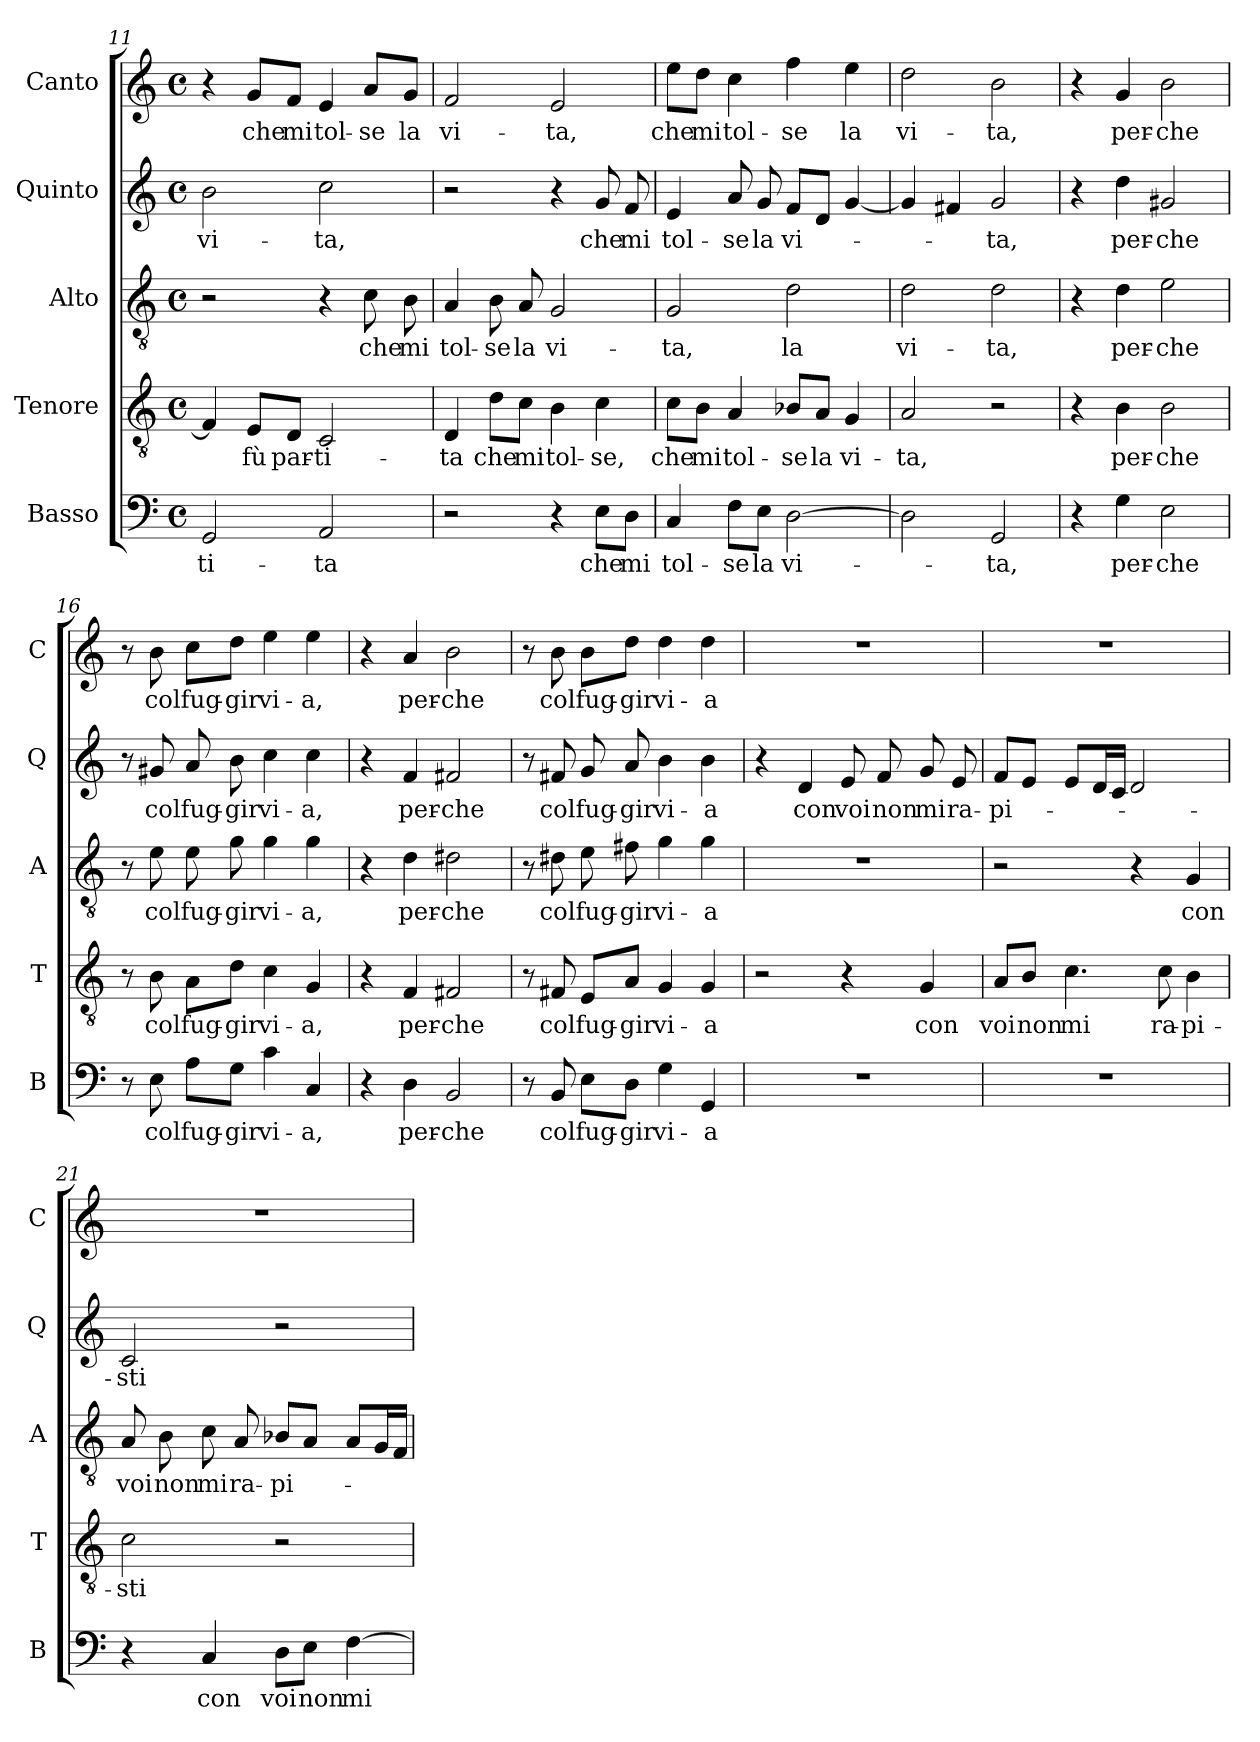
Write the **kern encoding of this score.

**kern	**text	**kern	**text	**kern	**text	**kern	**text	**kern	**text
*part5	*part5	*part4	*part4	*part3	*part3	*part2	*part2	*part1	*part1
*staff5	*staff5	*staff4	*staff4	*staff3	*staff3	*staff2	*staff2	*staff1	*staff1
*I"Basso	*	*I"Tenore	*	*I"Alto	*	*I"Quinto	*	*I"Canto	*
*I'B	*	*I'T	*	*I'A	*	*I'Q	*	*I'C	*
*clefF4	*	*clefGv2	*	*clefGv2	*	*clefG2	*	*clefG2	*
*k[]	*	*k[]	*	*k[]	*	*k[]	*	*k[]	*
*C:	*	*C:	*	*C:	*	*C:	*	*C:	*
*M4/4	*	*M4/4	*	*M4/4	*	*M4/4	*	*M4/4	*
*met(c)	*	*met(c)	*	*met(c)	*	*met(c)	*	*met(c)	*
=11	=11	=11	=11	=11	=11	=11	=11	=11	=11
!	!LO:LY:b	!	!	!	!	!	!LO:LY:b	!	!
2GG/	-ti-	4F/]	.	2r	.	2b\	vi-	4r	.
!	!	!	!LO:LY:b	!	!	!	!	!	!LO:LY:b
.	.	8E/L	fù	.	.	.	.	8g/L	che
!	!	!	!LO:LY:b	!	!	!	!	!	!LO:LY:b
.	.	8D/J	par-	.	.	.	.	8f/J	mi
!	!LO:LY:b	!	!LO:LY:b	!	!	!	!LO:LY:b	!	!LO:LY:b
2AA/	-ta	2C/	-ti-	4r	.	2cc\	-ta,	4e/	tol-
!	!	!	!	!	!LO:LY:b	!	!	!	!LO:LY:b
.	.	.	.	8c\	che	.	.	8a/L	-se
!	!	!	!	!	!LO:LY:b	!	!	!	!LO:LY:b
.	.	.	.	8B\	mi	.	.	8g/J	la
!!LO:PB:g=z
=12	=12	=12	=12	=12	=12	=12	=12	=12	=12
!	!	!	!LO:LY:b	!	!LO:LY:b	!	!	!	!LO:LY:b
2r	.	4D/	-ta	4A/	tol-	2r	.	2f/	vi-
!	!	!	!LO:LY:b	!	!LO:LY:b	!	!	!	!
.	.	8d\L	che	8B\	-se	.	.	.	.
!	!	!	!LO:LY:b	!	!LO:LY:b	!	!	!	!
.	.	8c\J	mi	8A/	la	.	.	.	.
!	!	!	!LO:LY:b	!	!LO:LY:b	!	!	!	!LO:LY:b
4r	.	4B\	tol-	2G/	vi-	4r	.	2e/	-ta,
!	!LO:LY:b	!	!LO:LY:b	!	!	!	!LO:LY:b	!	!
8E\L	che	4c\	-se,	.	.	8g/	che	.	.
!	!LO:LY:b	!	!	!	!	!	!LO:LY:b	!	!
8D\J	mi	.	.	.	.	8f/	mi	.	.
=13	=13	=13	=13	=13	=13	=13	=13	=13	=13
!	!LO:LY:b	!	!LO:LY:b	!	!LO:LY:b	!	!LO:LY:b	!	!LO:LY:b
4C/	tol-	8c\L	che	2G/	-ta,	4e/	tol-	8ee\L	che
!	!	!	!LO:LY:b	!	!	!	!	!	!LO:LY:b
.	.	8B\J	mi	.	.	.	.	8dd\J	mi
!	!LO:LY:b	!	!LO:LY:b	!	!	!	!LO:LY:b	!	!LO:LY:b
8F\L	-se	4A/	tol-	.	.	8a/	-se	4cc\	tol-
!	!LO:LY:b	!	!	!	!	!	!LO:LY:b	!	!
8E\J	la	.	.	.	.	8g/	la	.	.
!	!LO:LY:b	!	!LO:LY:b	!	!LO:LY:b	!	!LO:LY:b	!	!LO:LY:b
[2D\	vi-	8B-X/L	-se	2d\	la	8f/L	vi-	4ff\	-se
!	!	!	!LO:LY:b	!	!	!	!	!	!
.	.	8A/J	la	.	.	8d/J	.	.	.
!	!	!	!LO:LY:b	!	!	!	!	!	!LO:LY:b
.	.	4G/	vi-	.	.	[4g/	.	4ee\	la
=14	=14	=14	=14	=14	=14	=14	=14	=14	=14
!	!	!	!LO:LY:b	!	!LO:LY:b	!	!	!	!LO:LY:b
2D\]	.	2A/	-ta,	2d\	vi-	4g/]	.	2dd\	vi-
.	.	.	.	.	.	4f#X/	.	.	.
!	!LO:LY:b	!	!	!	!LO:LY:b	!	!LO:LY:b	!	!LO:LY:b
2GG/	-ta,	2r	.	2d\	-ta,	2g/	-ta,	2b\	-ta,
=15	=15	=15	=15	=15	=15	=15	=15	=15	=15
4r	.	4r	.	4r	.	4r	.	4r	.
!	!LO:LY:b	!	!LO:LY:b	!	!LO:LY:b	!	!LO:LY:b	!	!LO:LY:b
4G\	per-	4B\	per-	4d\	per-	4dd\	per-	4g/	per-
!	!LO:LY:b	!	!LO:LY:b	!	!LO:LY:b	!	!LO:LY:b	!	!LO:LY:b
2E\	-che	2B\	-che	2e\	-che	2g#X/	-che	2b\	-che
!!LO:LB:g=z
=16	=16	=16	=16	=16	=16	=16	=16	=16	=16
8r	.	8r	.	8r	.	8r	.	8r	.
!	!LO:LY:b	!	!LO:LY:b	!	!LO:LY:b	!	!LO:LY:b	!	!LO:LY:b
8E\	col	8B\	col	8e\	col	8g#X/	col	8b\	col
!	!LO:LY:b	!	!LO:LY:b	!	!LO:LY:b	!	!LO:LY:b	!	!LO:LY:b
8A\L	fug-	8A\L	fug-	8e\	fug-	8a/	fug-	8cc\L	fug-
!	!LO:LY:b	!	!LO:LY:b	!	!LO:LY:b	!	!LO:LY:b	!	!LO:LY:b
8G\J	-gir	8d\J	-gir	8g\	-gir	8b\	-gir	8dd\J	-gir
!	!LO:LY:b	!	!LO:LY:b	!	!LO:LY:b	!	!LO:LY:b	!	!LO:LY:b
4c\	vi-	4c\	vi-	4g\	vi-	4cc\	vi-	4ee\	vi-
!	!LO:LY:b	!	!LO:LY:b	!	!LO:LY:b	!	!LO:LY:b	!	!LO:LY:b
4C/	-a,	4G/	-a,	4g\	-a,	4cc\	-a,	4ee\	-a,
=17	=17	=17	=17	=17	=17	=17	=17	=17	=17
4r	.	4r	.	4r	.	4r	.	4r	.
!	!LO:LY:b	!	!LO:LY:b	!	!LO:LY:b	!	!LO:LY:b	!	!LO:LY:b
4D\	per-	4F/	per-	4d\	per-	4f/	per-	4a/	per-
!	!LO:LY:b	!	!LO:LY:b	!	!LO:LY:b	!	!LO:LY:b	!	!LO:LY:b
2BB/	-che	2F#X/	-che	2d#X\	-che	2f#X/	-che	2b\	-che
=18	=18	=18	=18	=18	=18	=18	=18	=18	=18
8r	.	8r	.	8r	.	8r	.	8r	.
!	!LO:LY:b	!	!LO:LY:b	!	!LO:LY:b	!	!LO:LY:b	!	!LO:LY:b
8BB/	col	8F#X/	col	8d#X\	col	8f#X/	col	8b\	col
!	!LO:LY:b	!	!LO:LY:b	!	!LO:LY:b	!	!LO:LY:b	!	!LO:LY:b
8E\L	fug-	8E/L	fug-	8e\	fug-	8g/	fug-	8b\L	fug-
!	!LO:LY:b	!	!LO:LY:b	!	!LO:LY:b	!	!LO:LY:b	!	!LO:LY:b
8D\J	-gir	8A/J	-gir	8f#X\	-gir	8a/	-gir	8dd\J	-gir
!	!LO:LY:b	!	!LO:LY:b	!	!LO:LY:b	!	!LO:LY:b	!	!LO:LY:b
4G\	vi-	4G/	vi-	4g\	vi-	4b\	vi-	4dd\	vi-
!	!LO:LY:b	!	!LO:LY:b	!	!LO:LY:b	!	!LO:LY:b	!	!LO:LY:b
4GG/	-a	4G/	-a	4g\	-a	4b\	-a	4dd\	-a
=19	=19	=19	=19	=19	=19	=19	=19	=19	=19
1r	.	2r	.	1r	.	4r	.	1r	.
!	!	!	!	!	!	!	!LO:LY:b	!	!
.	.	.	.	.	.	4d/	con	.	.
!	!	!	!	!	!	!	!LO:LY:b	!	!
.	.	4r	.	.	.	8e/	voi	.	.
!	!	!	!	!	!	!	!LO:LY:b	!	!
.	.	.	.	.	.	8f/	non	.	.
!	!	!	!LO:LY:b	!	!	!	!LO:LY:b	!	!
.	.	4G/	con	.	.	8g/	mi	.	.
!	!	!	!	!	!	!	!LO:LY:b	!	!
.	.	.	.	.	.	8e/	ra-	.	.
!!LO:LB:g=z
=20	=20	=20	=20	=20	=20	=20	=20	=20	=20
!	!	!	!LO:LY:b	!	!	!	!LO:LY:b	!	!
1r	.	8A/L	voi	2r	.	8f/L	-pi-	1r	.
!	!	!	!LO:LY:b	!	!	!	!	!	!
.	.	8B/J	non	.	.	8e/J	.	.	.
!	!	!	!LO:LY:b	!	!	!	!	!	!
.	.	4.c\	mi	.	.	8e/L	.	.	.
.	.	.	.	.	.	16d/L	.	.	.
.	.	.	.	.	.	16c/JJ	.	.	.
.	.	.	.	4r	.	2d/	.	.	.
!	!	!	!LO:LY:b	!	!	!	!	!	!
.	.	8c\	ra-	.	.	.	.	.	.
!	!	!	!LO:LY:b	!	!LO:LY:b	!	!	!	!
.	.	4B\	-pi-	4G/	con	.	.	.	.
=21	=21	=21	=21	=21	=21	=21	=21	=21	=21
!	!	!	!LO:LY:b	!	!LO:LY:b	!	!LO:LY:b	!	!
4r	.	2c\	-sti	8A/	voi	2c/	-sti	1r	.
!	!	!	!	!	!LO:LY:b	!	!	!	!
.	.	.	.	8B\	non	.	.	.	.
!	!LO:LY:b	!	!	!	!LO:LY:b	!	!	!	!
4C/	con	.	.	8c\	mi	.	.	.	.
!	!	!	!	!	!LO:LY:b	!	!	!	!
.	.	.	.	8A/	ra-	.	.	.	.
!	!LO:LY:b	!	!	!	!LO:LY:b	!	!	!	!
8D\L	voi	2r	.	8B-X/L	-pi-	2r	.	.	.
!	!LO:LY:b	!	!	!	!	!	!	!	!
8E\J	non	.	.	8A/J	.	.	.	.	.
!	!LO:LY:b	!	!	!	!	!	!	!	!
[4F\	mi	.	.	8A/L	.	.	.	.	.
.	.	.	.	16G/L	.	.	.	.	.
.	.	.	.	16F/JJ	.	.	.	.	.
=	=	=	=	=	=	=	=	=	=
*-	*-	*-	*-	*-	*-	*-	*-	*-	*-
